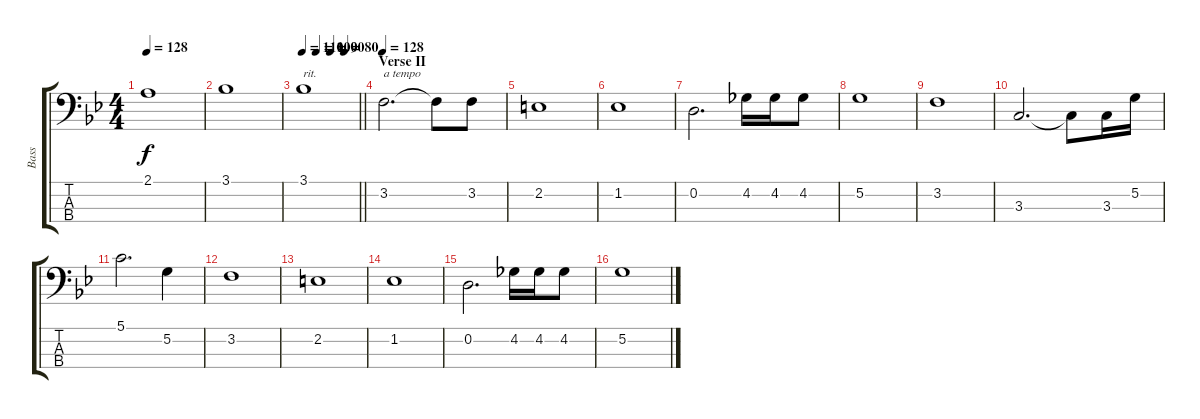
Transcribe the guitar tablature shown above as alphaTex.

\track ("Bass" "Bass") {instrument electricbassfinger}
\staff {score tabs}
\tuning (G2 D2 A1 E1) {hide}
\ts (4 4)
\tempo 128
\clef f4
\ks bb
2.1.1{dy f} |
3.1.1 |
\tempo 110
\tempo (100 0.25)
\tempo (90 0.5)
\tempo (80 0.75)
\barLineRight lightlight
3.1.1{txt "rit."} |
\section ("" "Verse II")
\tempo 128
3.2.2{d txt "a tempo"} 3.2{t}.8 3.2.8 |
2.2.1 |
1.2.1 |
0.2.2{d} 4.2.16 4.2.16 4.2.8 |
5.2.1 |
3.2.1 |
3.3.2{d} 3.3{t}.8 3.3.16 5.2.16 |
5.1.2{d} 5.2.4 |
3.2.1 |
2.2.1 |
1.2.1 |
0.2.2{d} 4.2.16 4.2.16 4.2.8 |
5.2.1
